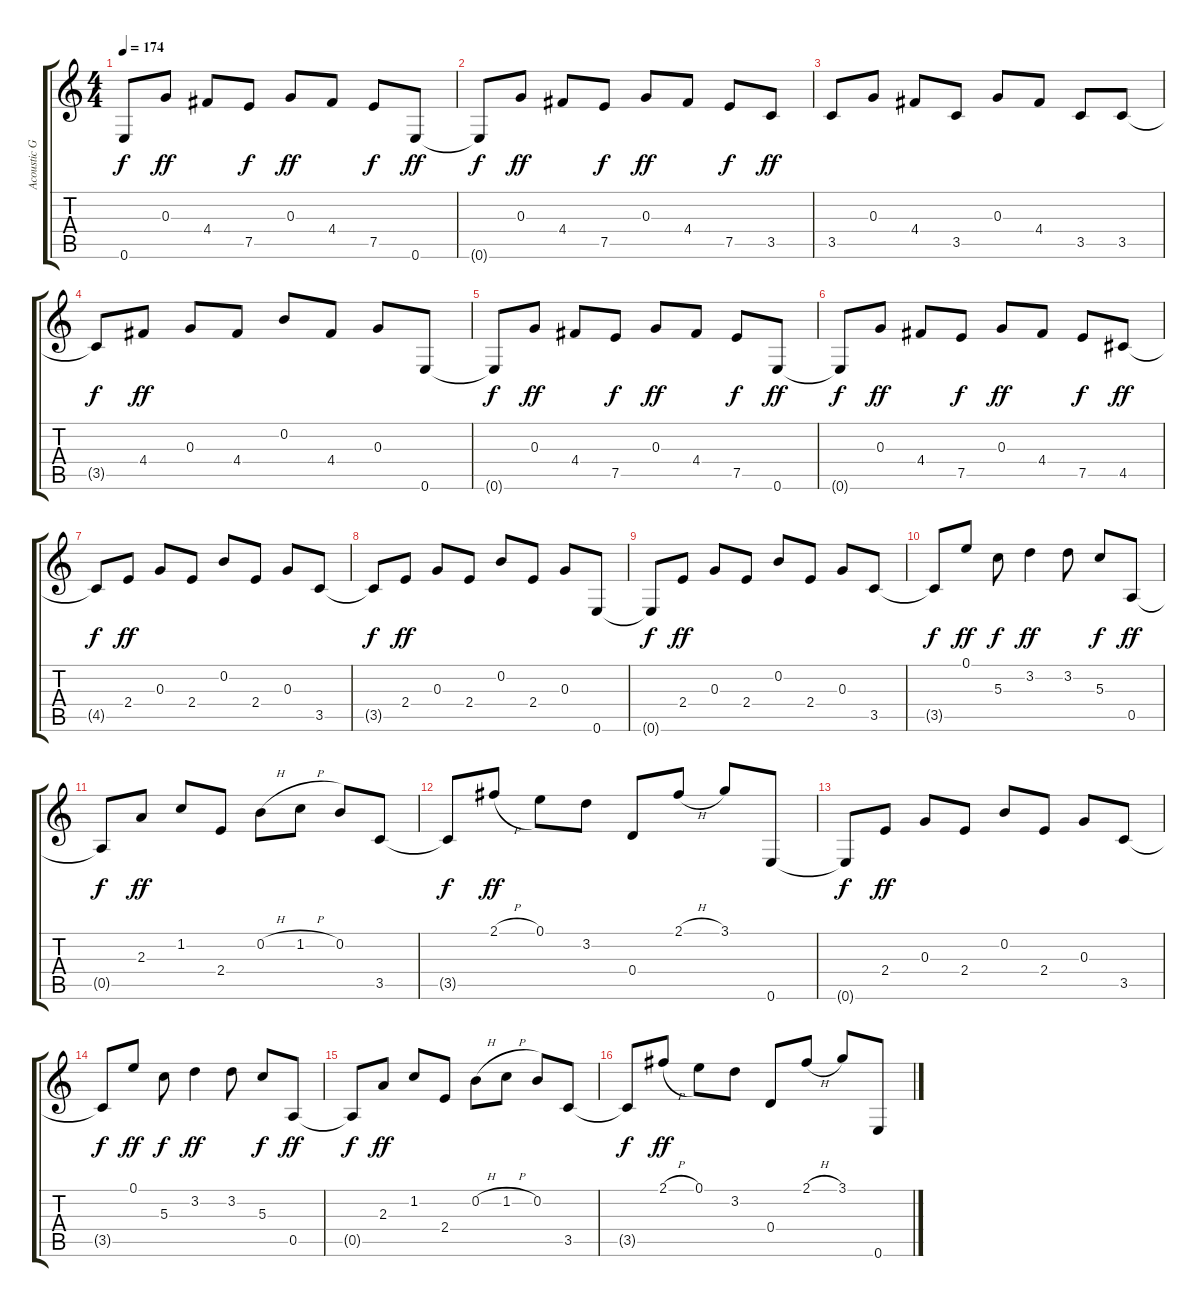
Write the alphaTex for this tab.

\track ("Acoustic Guitar" "Acoustic G") {instrument acousticguitarsteel}
\staff {score tabs}
\tuning (E4 B3 G3 D3 A2 E2) {hide}
\ts (4 4)
\tempo 174
\clef g2
\ks c
0.6{t}.8{dy f} 0.3.8{dy ff} 4.4.8 7.5.8{dy f} 0.3.8{dy ff} 4.4.8 7.5.8{dy f} 0.6.8{dy ff} |
0.6{t}.8{dy f} 0.3.8{dy ff} 4.4.8 7.5.8{dy f} 0.3.8{dy ff} 4.4.8 7.5.8{dy f} 3.5.8{dy ff} |
3.5.8 0.3.8 4.4.8 3.5.8 0.3.8 4.4.8 3.5.8 3.5.8 |
3.5{t}.8{dy f} 4.4.8{dy ff} 0.3.8 4.4.8 0.2.8 4.4.8 0.3.8 0.6.8 |
0.6{t}.8{dy f} 0.3.8{dy ff} 4.4.8 7.5.8{dy f} 0.3.8{dy ff} 4.4.8 7.5.8{dy f} 0.6.8{dy ff} |
0.6{t}.8{dy f} 0.3.8{dy ff} 4.4.8 7.5.8{dy f} 0.3.8{dy ff} 4.4.8 7.5.8{dy f} 4.5.8{dy ff} |
4.5{t}.8{dy f} 2.4.8{dy ff} 0.3.8 2.4.8 0.2.8 2.4.8 0.3.8 3.5.8 |
3.5{t}.8{dy f} 2.4.8{dy ff} 0.3.8 2.4.8 0.2.8 2.4.8 0.3.8 0.6.8 |
0.6{t}.8{dy f} 2.4.8{dy ff} 0.3.8 2.4.8 0.2.8 2.4.8 0.3.8 3.5.8 |
3.5{t}.8{dy f} 0.1.8{dy ff} 5.3.8{dy f} 3.2.4{dy ff} 3.2.8 5.3.8{dy f} 0.5.8{dy ff} |
0.5{t}.8{dy f} 2.3.8{dy ff} 1.2.8 2.4.8 0.2{h}.8 1.2{h}.8 0.2.8 3.5.8 |
3.5{t}.8{dy f} 2.1{h}.8{dy ff} 0.1.8 3.2.8 0.4.8 2.1{h}.8 3.1.8 0.6.8 |
0.6{t}.8{dy f} 2.4.8{dy ff} 0.3.8 2.4.8 0.2.8 2.4.8 0.3.8 3.5.8 |
3.5{t}.8{dy f} 0.1.8{dy ff} 5.3.8{dy f} 3.2.4{dy ff} 3.2.8 5.3.8{dy f} 0.5.8{dy ff} |
0.5{t}.8{dy f} 2.3.8{dy ff} 1.2.8 2.4.8 0.2{h}.8 1.2{h}.8 0.2.8 3.5.8 |
3.5{t}.8{dy f} 2.1{h}.8{dy ff} 0.1.8 3.2.8 0.4.8 2.1{h}.8 3.1.8 0.6.8
